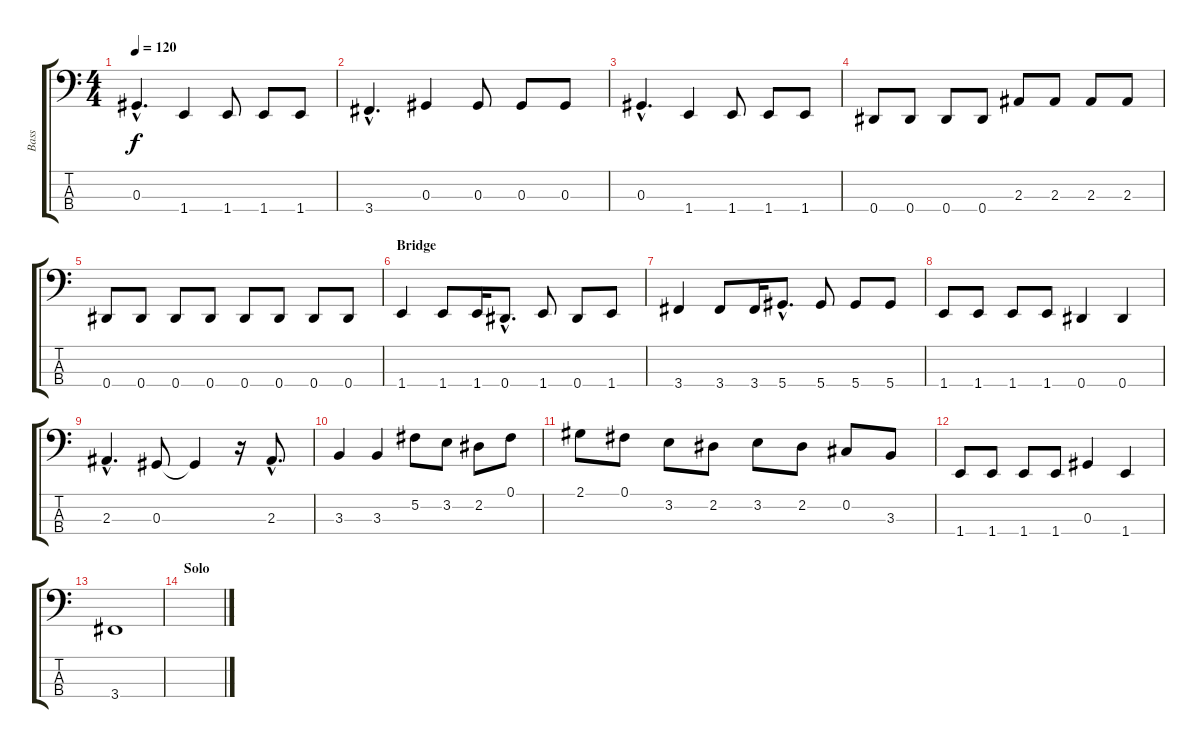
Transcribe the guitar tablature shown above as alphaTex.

\track ("Bass" "Bass") {instrument acousticbass}
\staff {score tabs}
\tuning (Gb2 Db2 Ab1 Eb1) {hide}
\ts (4 4)
\tempo 120
\clef f4
\ks c
0.3{hac}.4{d dy f} 1.4.4 1.4.8 1.4.8 1.4.8 |
3.4{hac}.4{d} 0.3.4 0.3.8 0.3.8 0.3.8 |
0.3{hac}.4{d} 1.4.4 1.4.8 1.4.8 1.4.8 |
0.4.8 0.4.8 0.4.8 0.4.8 2.3.8 2.3.8 2.3.8 2.3.8 |
0.4.8 0.4.8 0.4.8 0.4.8 0.4.8 0.4.8 0.4.8 0.4.8 |
\section ("" "Bridge")
1.4.4 1.4.8 1.4.16 0.4{hac}.8{d} 1.4.8 0.4.8 1.4.8 |
3.4.4 3.4.8 3.4.16 5.4{hac}.8{d} 5.4.8 5.4.8 5.4.8 |
1.4.8 1.4.8 1.4.8 1.4.8 0.4.4 0.4.4 |
2.3{hac}.4{d} 0.3.8 0.3{t}.4 r.16 2.3{hac}.8{d} |
3.3.4 3.3.4 5.2.8 3.2.8 2.2.8 0.1.8 |
2.1.8 0.1.8 3.2.8 2.2.8 3.2.8 2.2.8 0.2.8 3.3.8 |
1.4.8 1.4.8 1.4.8 1.4.8 0.3.4 1.4.4 |
3.4.1 |
\section ("" "Solo")
